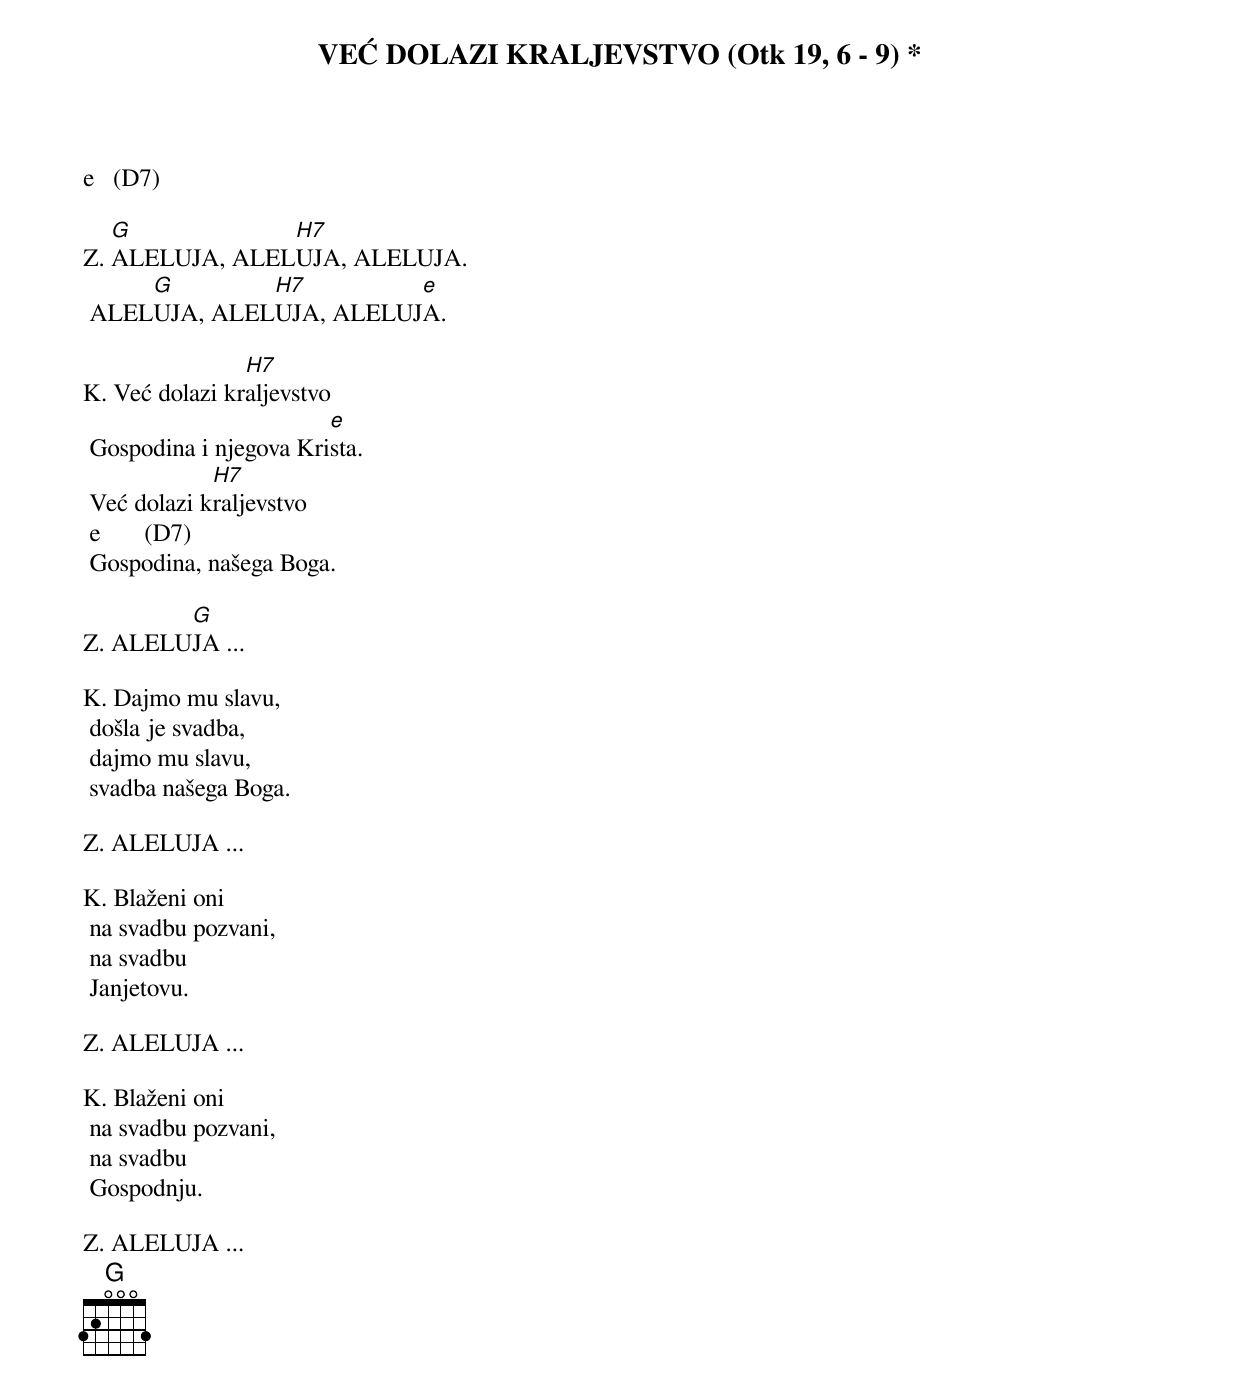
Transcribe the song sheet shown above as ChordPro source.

{title: VEĆ DOLAZI KRALJEVSTVO (Otk 19, 6 - 9) *}

e   (D7)

Z.	[G]ALELUJA, ALEL[H7]UJA, ALELUJA.
	ALEL[G]UJA, ALEL[H7]UJA, ALELUJ[e]A.

K.	Već dolazi kr[H7]aljevstvo
	Gospodina i njegova Kri[e]sta.
	Već dolazi k[H7]raljevstvo
	e       (D7)
	Gospodina, našega Boga.

Z.	ALELU[G]JA ...

K.	Dajmo mu slavu,
	došla je svadba,
	dajmo mu slavu,
	svadba našega Boga.

Z.	ALELUJA ...

K.	Blaženi oni
	na svadbu pozvani,
	na svadbu
	Janjetovu.

Z.	ALELUJA ...

K.	Blaženi oni
	na svadbu pozvani,
	na svadbu
	Gospodnju.

Z.	ALELUJA ...
